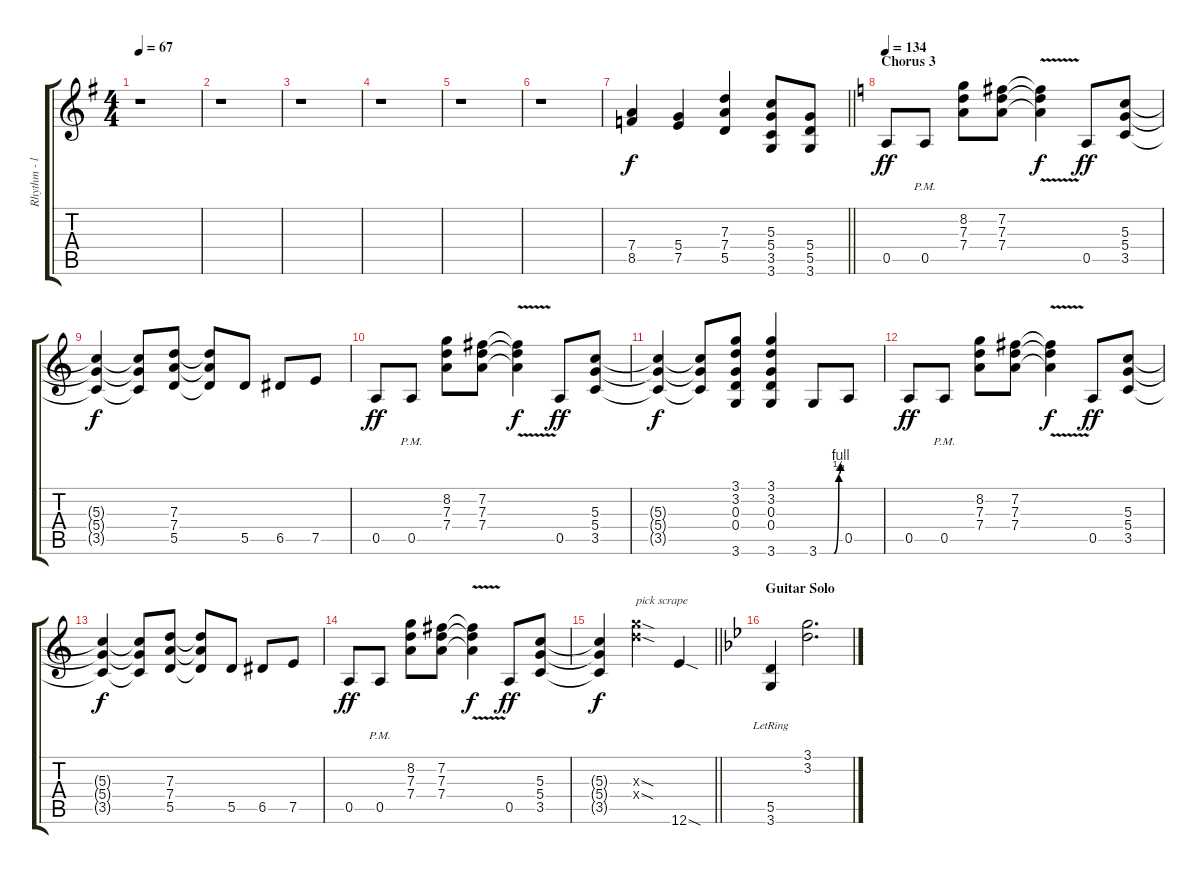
\track ("Rhythm - left" "Rhythm - l") {instrument distortionguitar}
\staff {score tabs}
\tuning (E4 B3 G3 D3 A2 E2) {hide}
\ts (4 4)
\tempo 67
\clef g2
\ks eminor
r.1{dy f} |
r.1 |
r.1 |
r.1 |
r.1 |
r.1 |
\barLineRight lightlight
(7.4 8.5).4{volume 10} (5.4 7.5).4 (7.3 7.4 5.5).4 (5.3 5.4 3.5 3.6).8 (5.4 5.5 3.6).8 |
\section ("" "Chorus 3")
\tempo 134
\ks aminor
0.5.8{dy ff} 0.5{pm}.8 (8.2 7.3 7.4).8 (7.2 7.3 7.4).8 (7.2{v t} 7.3{v t} 7.4{v t}).4{dy f} 0.5.8{dy ff} (5.3 5.4 3.5).8 |
(5.3{t} 5.4{t} 3.5{t}).4{dy f} (5.3{t} 5.4{t} 3.5{t}).8 (7.3 7.4 5.5).8 (7.3{t} 7.4{t} 5.5{t}).8 5.5.8 6.5.8 7.5.8 |
0.5.8{dy ff} 0.5{pm}.8 (8.2 7.3 7.4).8 (7.2 7.3 7.4).8 (7.2{v t} 7.3{v t} 7.4{v t}).4{dy f} 0.5.8{dy ff} (5.3 5.4 3.5).8 |
(5.3{t} 5.4{t} 3.5{t}).4{dy f} (5.3{t} 5.4{t} 3.5{t}).8 (3.1 3.2 0.3 0.4 3.6).8 (3.1 3.2 0.3 0.4 3.6).4 3.6{be (custom 0 0 41 0 55 2 60 4)}.8 0.5.8 |
0.5.8{dy ff} 0.5{pm}.8 (8.2 7.3 7.4).8 (7.2 7.3 7.4).8 (7.2{v t} 7.3{v t} 7.4{v t}).4{dy f} 0.5.8{dy ff} (5.3 5.4 3.5).8 |
(5.3{t} 5.4{t} 3.5{t}).4{dy f} (5.3{t} 5.4{t} 3.5{t}).8 (7.3 7.4 5.5).8 (7.3{t} 7.4{t} 5.5{t}).8 5.5.8 6.5.8 7.5.8 |
0.5.8{dy ff} 0.5{pm}.8 (8.2 7.3 7.4).8 (7.2 7.3 7.4).8 (7.2{v t} 7.3{v t} 7.4{v t}).4{dy f} 0.5.8{dy ff} (5.3 5.4 3.5).8 |
\barLineRight lightlight
(5.3{t} 5.4{t} 3.5{t}).4{dy f} (12.3{sod x} 12.4{sod x}).2{txt "pick scrape"} 12.6{sod}.4 |
\section ("" "Guitar Solo")
\ks gminor
(5.5 3.6{lr}).4{volume 7} (3.1 3.2).2{d}
